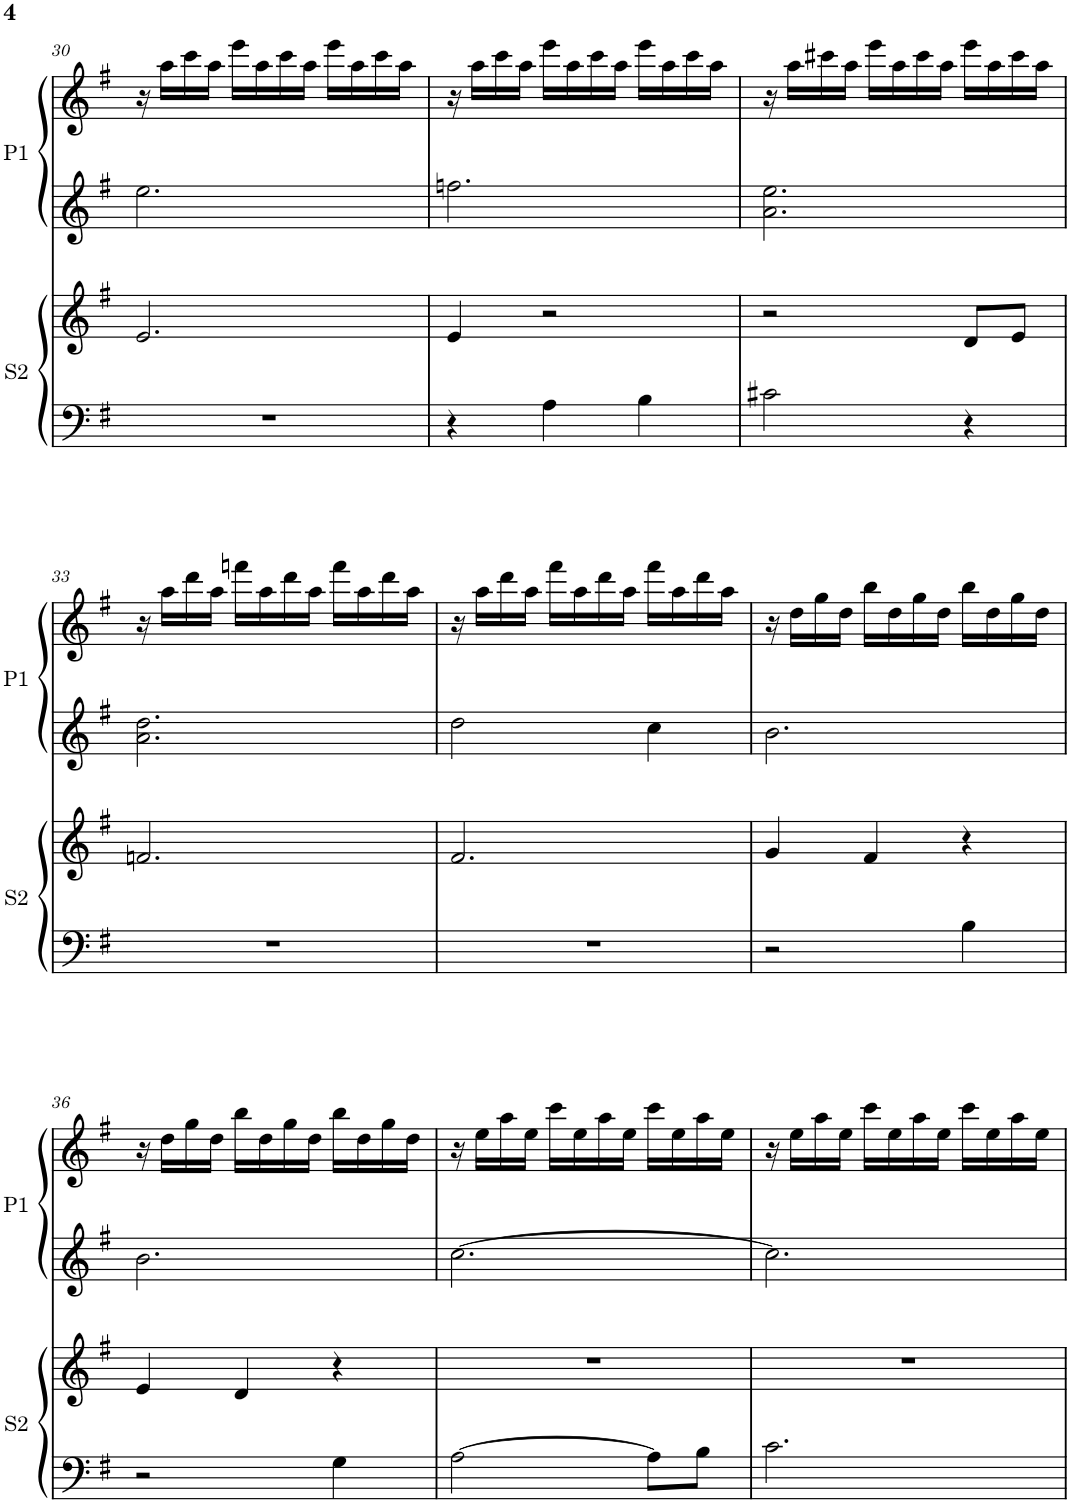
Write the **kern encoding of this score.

**kern	**kern	**kern	**kern
*part2	*part2	*part1	*part1
*staff4	*staff3	*staff2	*staff1
*I"Secondo	*	*I"Primo	*
*I'S2	*	*I'P1	*
!!LO:PB:g=z
*clefF4	*clefG2	*clefG2	*clefG2
*k[f#]	*k[f#]	*k[f#]	*k[f#]
*M3/4	*M3/4	*M3/4	*M3/4
=30	=30	=30	=30
2.r	2.e/	2.ee\	16r
.	.	.	16aa\LL
.	.	.	16ccc\
.	.	.	16aa\JJ
.	.	.	16eee\LL
.	.	.	16aa\
.	.	.	16ccc\
.	.	.	16aa\JJ
.	.	.	16eee\LL
.	.	.	16aa\
.	.	.	16ccc\
.	.	.	16aa\JJ
=31	=31	=31	=31
4r	4e/	2.ffn\	16r
.	.	.	16aa\LL
.	.	.	16ccc\
.	.	.	16aa\JJ
4A\	2r	.	16eee\LL
.	.	.	16aa\
.	.	.	16ccc\
.	.	.	16aa\JJ
4B\	.	.	16eee\LL
.	.	.	16aa\
.	.	.	16ccc\
.	.	.	16aa\JJ
=32	=32	=32	=32
2c#X\	2r	2.a\ 2.ee\	16r
.	.	.	16aa\LL
.	.	.	16ccc#X\
.	.	.	16aa\JJ
.	.	.	16eee\LL
.	.	.	16aa\
.	.	.	16ccc#\
.	.	.	16aa\JJ
4r	8d/L	.	16eee\LL
.	.	.	16aa\
.	8e/J	.	16ccc#\
.	.	.	16aa\JJ
!!LO:LB:g=z
=33	=33	=33	=33
2.r	2.fn/	2.a\ 2.dd\	16r
.	.	.	16aa\LL
.	.	.	16ddd\
.	.	.	16aa\JJ
.	.	.	16fffn\LL
.	.	.	16aa\
.	.	.	16ddd\
.	.	.	16aa\JJ
.	.	.	16fff\LL
.	.	.	16aa\
.	.	.	16ddd\
.	.	.	16aa\JJ
=34	=34	=34	=34
2.r	2.f#/	2dd\	16r
.	.	.	16aa\LL
.	.	.	16ddd\
.	.	.	16aa\JJ
.	.	.	16fff#\LL
.	.	.	16aa\
.	.	.	16ddd\
.	.	.	16aa\JJ
.	.	4cc\	16fff#\LL
.	.	.	16aa\
.	.	.	16ddd\
.	.	.	16aa\JJ
=35	=35	=35	=35
2r	4g/	2.b\	16r
.	.	.	16dd\LL
.	.	.	16gg\
.	.	.	16dd\JJ
.	4f#/	.	16bb\LL
.	.	.	16dd\
.	.	.	16gg\
.	.	.	16dd\JJ
4B\	4r	.	16bb\LL
.	.	.	16dd\
.	.	.	16gg\
.	.	.	16dd\JJ
!!LO:LB:g=z
=36	=36	=36	=36
2r	4e/	2.b\	16r
.	.	.	16dd\LL
.	.	.	16gg\
.	.	.	16dd\JJ
.	4d/	.	16bb\LL
.	.	.	16dd\
.	.	.	16gg\
.	.	.	16dd\JJ
4G\	4r	.	16bb\LL
.	.	.	16dd\
.	.	.	16gg\
.	.	.	16dd\JJ
=37	=37	=37	=37
[2A\	2.r	[2.cc\	16r
.	.	.	16ee\LL
.	.	.	16aa\
.	.	.	16ee\JJ
.	.	.	16ccc\LL
.	.	.	16ee\
.	.	.	16aa\
.	.	.	16ee\JJ
8A\L]	.	.	16ccc\LL
.	.	.	16ee\
8B\J	.	.	16aa\
.	.	.	16ee\JJ
=38	=38	=38	=38
2.c\	2.r	2.cc\]	16r
.	.	.	16ee\LL
.	.	.	16aa\
.	.	.	16ee\JJ
.	.	.	16ccc\LL
.	.	.	16ee\
.	.	.	16aa\
.	.	.	16ee\JJ
.	.	.	16ccc\LL
.	.	.	16ee\
.	.	.	16aa\
.	.	.	16ee\JJ
=	=	=	=
*-	*-	*-	*-
